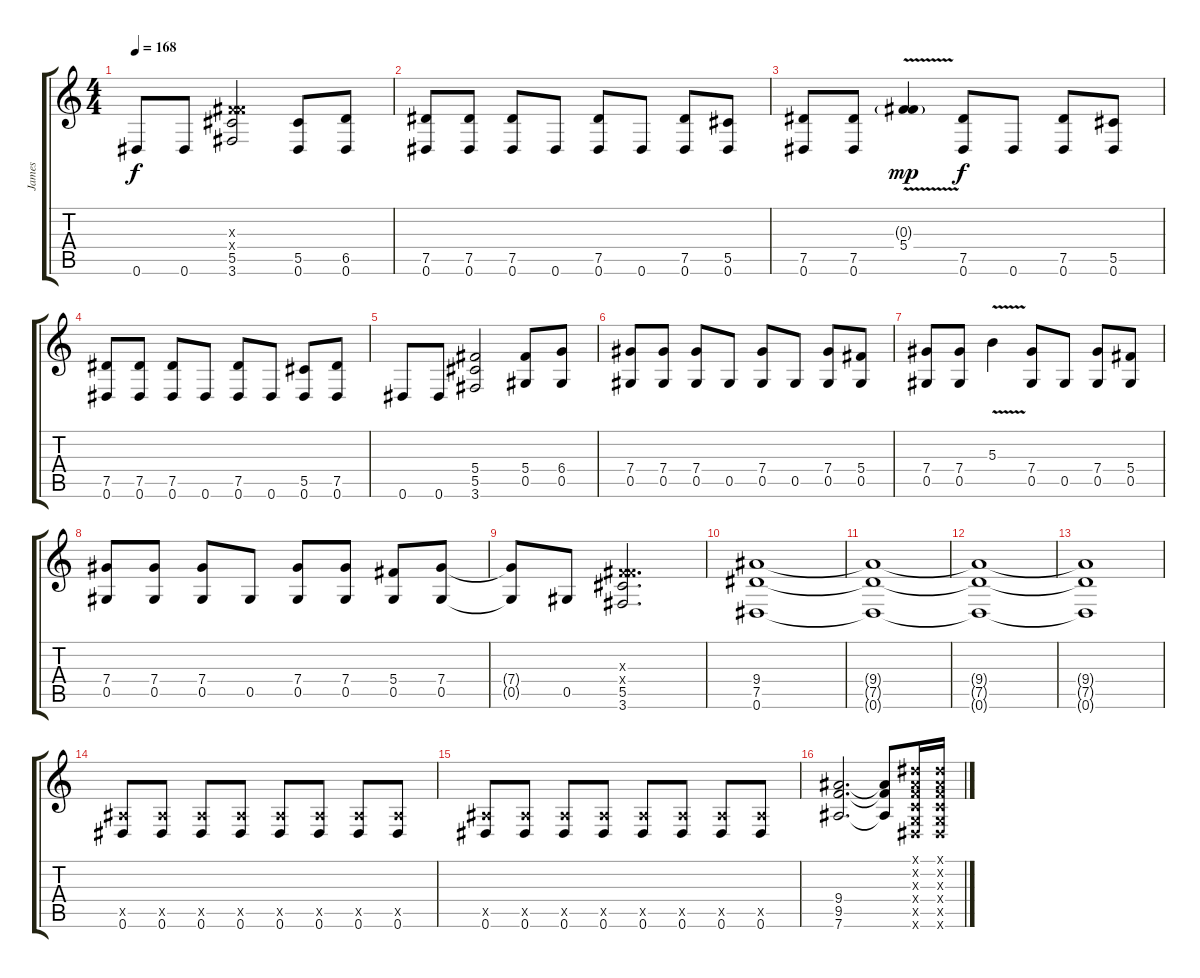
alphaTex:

\track ("James" "James") {instrument distortionguitar}
\staff {score tabs}
\tuning (Eb4 Bb3 Gb3 Db3 Ab2 Eb2) {hide}
\ts (4 4)
\tempo 168
\clef g2
\ks c
0.6.8{dy f} 0.6.8 (0.3{x} 5.4{x} 5.5 3.6).2 (5.5 0.6).8 (6.5 0.6).8 |
(7.5 0.6).8 (7.5 0.6).8 (7.5 0.6).8 0.6.8 (7.5 0.6).8 0.6.8 (7.5 0.6).8 (5.5 0.6).8 |
(7.5 0.6).8 (7.5 0.6).8 (0.3{v g} 5.4{v}).4{dy mp} (7.5 0.6).8{dy f} 0.6.8 (7.5 0.6).8 (5.5 0.6).8 |
(7.5 0.6).8 (7.5 0.6).8 (7.5 0.6).8 0.6.8 (7.5 0.6).8 0.6.8 (5.5 0.6).8 (7.5 0.6).8 |
0.6.8 0.6.8 (5.4 5.5 3.6).2 (5.4 0.5).8 (6.4 0.5).8 |
(7.4 0.5).8 (7.4 0.5).8 (7.4 0.5).8 0.5.8 (7.4 0.5).8 0.5.8 (7.4 0.5).8 (5.4 0.5).8 |
(7.4 0.5).8 (7.4 0.5).8 5.3{v}.4 (7.4 0.5).8 0.5.8 (7.4 0.5).8 (5.4 0.5).8 |
(7.4 0.5).8 (7.4 0.5).8 (7.4 0.5).8 0.5.8 (7.4 0.5).8 (7.4 0.5).8 (5.4 0.5).8 (7.4 0.5).8 |
(7.4{t} 0.5{t}).8 0.5.8 (0.3{x} 5.4{x} 5.5 3.6).2{d} |
(9.4 7.5 0.6).1 |
(9.4{t} 7.5{t} 0.6{t}).1 |
(9.4{t} 7.5{t} 0.6{t}).1 |
(9.4{t} 7.5{t} 0.6{t}).1 |
(2.5{x} 0.6).8 (2.5{x} 0.6).8 (2.5{x} 0.6).8 (2.5{x} 0.6).8 (2.5{x} 0.6).8 (2.5{x} 0.6).8 (2.5{x} 0.6).8 (2.5{x} 0.6).8 |
(2.5{x} 0.6).8 (2.5{x} 0.6).8 (2.5{x} 0.6).8 (2.5{x} 0.6).8 (2.5{x} 0.6).8 (2.5{x} 0.6).8 (2.5{x} 0.6).8 (2.5{x} 0.6).8 |
(9.4 9.5 7.6).2{d} (9.4{t} 9.5{t} 7.6{t}).8 (0.1{x} 0.2{x} -1.3{x} -1.4{x} -1.5{x} 0.6{x}).16 (0.1{x} 0.2{x} -1.3{x} -1.4{x} -1.5{x} 0.6{x}).16
